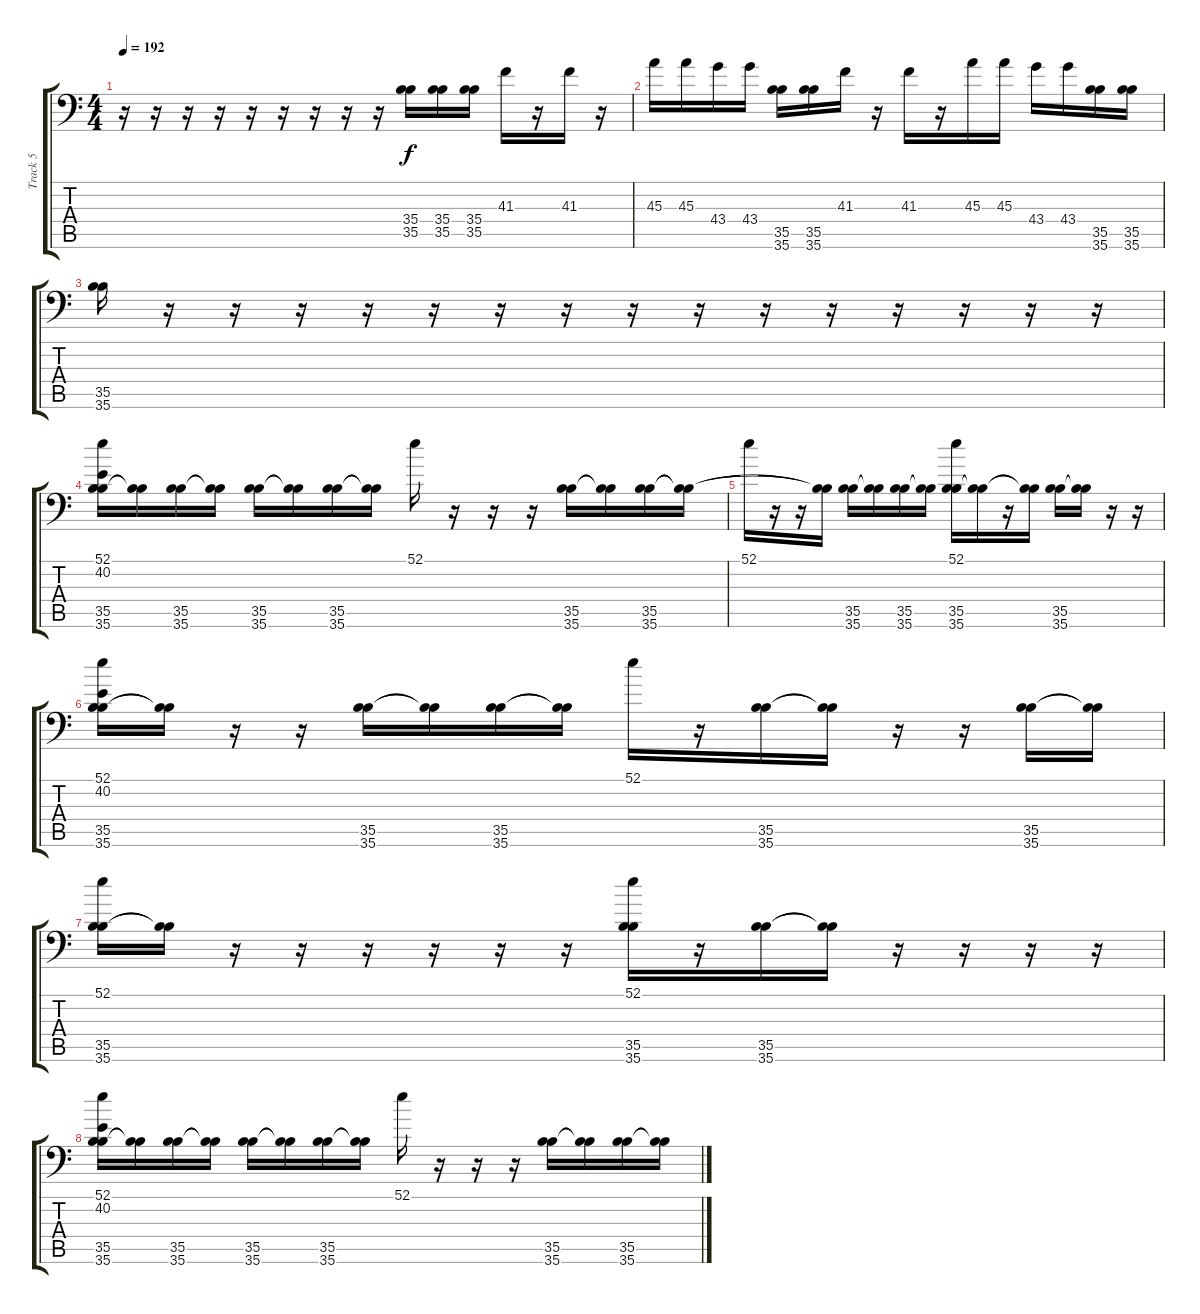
\track ("Track 5" "Track 5") {instrument acousticgrandpiano}
\staff {score tabs}
\tuning (C-1 C-1 C-1 C-1 C-1 C-1) {hide}
\ts (4 4)
\tempo 192
\clef f4
\ks c
r.16{dy f} r.16 r.16 r.16 r.16 r.16 r.16 r.16 r.16 (35.4 35.5).16 (35.4 35.5).16 (35.4 35.5).16 41.3.16 r.16 41.3.16 r.16 |
45.3.16 45.3.16 43.4.16 43.4.16 (35.5 35.6).16 (35.5 35.6).16 41.3.16 r.16 41.3.16 r.16 45.3.16 45.3.16 43.4.16 43.4.16 (35.5 35.6).16 (35.5 35.6).16 |
(35.5 35.6).16 r.16 r.16 r.16 r.16 r.16 r.16 r.16 r.16 r.16 r.16 r.16 r.16 r.16 r.16 r.16 |
(52.1 40.2 35.5 35.6).16 (35.5{t} 35.6{t}).16 (35.5 35.6).16 (35.5{t} 35.6{t}).16 (35.5 35.6).16 (35.5{t} 35.6{t}).16 (35.5 35.6).16 (35.5{t} 35.6{t}).16 52.1.16 r.16 r.16 r.16 (35.5 35.6).16 (35.5{t} 35.6{t}).16 (35.5 35.6).16 (35.5{t} 35.6{t}).16 |
52.1.16 r.16 r.16 (35.5{t} 35.6{t}).16 (35.5 35.6).16 (35.5{t} 35.6{t}).16 (35.5 35.6).16 (35.5{t} 35.6{t}).16 (52.1 35.5 35.6).16 (35.5{t} 35.6{t}).16 r.16 (35.5{t} 35.6{t}).16 (35.5 35.6).16 (35.5{t} 35.6{t}).16 r.16 r.16 |
(52.1 40.2 35.5 35.6).16 (35.5{t} 35.6{t}).16 r.16 r.16 (35.5 35.6).16 (35.5{t} 35.6{t}).16 (35.5 35.6).16 (35.5{t} 35.6{t}).16 52.1.16 r.16 (35.5 35.6).16 (35.5{t} 35.6{t}).16 r.16 r.16 (35.5 35.6).16 (35.5{t} 35.6{t}).16 |
(52.1 35.5 35.6).16 (35.5{t} 35.6{t}).16 r.16 r.16 r.16 r.16 r.16 r.16 (52.1 35.5 35.6).16 r.16 (35.5 35.6).16 (35.5{t} 35.6{t}).16 r.16 r.16 r.16 r.16 |
(52.1 40.2 35.5 35.6).16 (35.5{t} 35.6{t}).16 (35.5 35.6).16 (35.5{t} 35.6{t}).16 (35.5 35.6).16 (35.5{t} 35.6{t}).16 (35.5 35.6).16 (35.5{t} 35.6{t}).16 52.1.16 r.16 r.16 r.16 (35.5 35.6).16 (35.5{t} 35.6{t}).16 (35.5 35.6).16 (35.5{t} 35.6{t}).16
